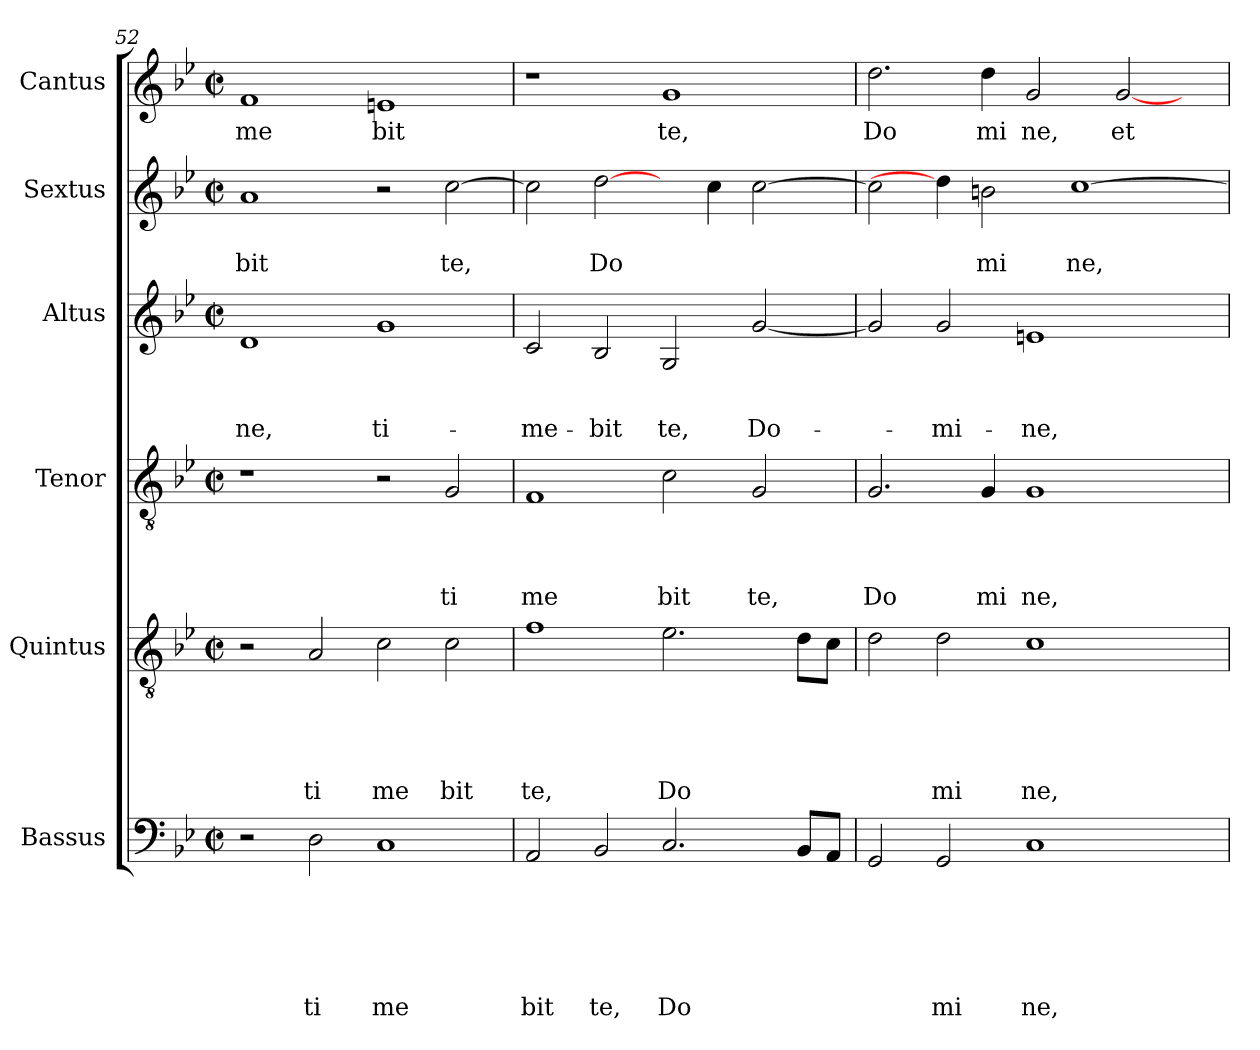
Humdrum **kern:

**kern	**text	**text	**text	**text	**text	**text	**kern	**text	**text	**text	**text	**text	**kern	**text	**text	**text	**text	**kern	**text	**text	**text	**kern	**text	**text	**kern	**text
*part6	*part6	*part6	*part6	*part6	*part6	*part6	*part5	*part5	*part5	*part5	*part5	*part5	*part4	*part4	*part4	*part4	*part4	*part3	*part3	*part3	*part3	*part2	*part2	*part2	*part1	*part1
*staff6	*staff6	*staff6	*staff6	*staff6	*staff6	*staff6	*staff5	*staff5	*staff5	*staff5	*staff5	*staff5	*staff4	*staff4	*staff4	*staff4	*staff4	*staff3	*staff3	*staff3	*staff3	*staff2	*staff2	*staff2	*staff1	*staff1
*I"Bassus	*	*	*	*	*	*	*I"Quintus	*	*	*	*	*	*I"Tenor	*	*	*	*	*I"Altus	*	*	*	*I"Sextus	*	*	*I"Cantus	*
*clefF4	*	*	*	*	*	*	*clefGv2	*	*	*	*	*	*clefGv2	*	*	*	*	*clefG2	*	*	*	*clefG2	*	*	*clefG2	*
*k[b-e-]	*	*	*	*	*	*	*k[b-e-]	*	*	*	*	*	*k[b-e-]	*	*	*	*	*k[b-e-]	*	*	*	*k[b-e-]	*	*	*k[b-e-]	*
*B-:	*	*	*	*	*	*	*B-:	*	*	*	*	*	*B-:	*	*	*	*	*B-:	*	*	*	*B-:	*	*	*B-:	*
*M2/2	*	*	*	*	*	*	*M2/2	*	*	*	*	*	*M2/2	*	*	*	*	*M2/2	*	*	*	*M2/2	*	*	*M2/2	*
*met(c|)	*	*	*	*	*	*	*met(c|)	*	*	*	*	*	*met(c|)	*	*	*	*	*met(c|)	*	*	*	*met(c|)	*	*	*met(c|)	*
=52	=52	=52	=52	=52	=52	=52	=52	=52	=52	=52	=52	=52	=52	=52	=52	=52	=52	=52	=52	=52	=52	=52	=52	=52	=52	=52
!	!	!	!	!	!	!	!	!	!	!	!	!	!	!	!	!	!	!	!	!	!LO:LY:b	!	!	!LO:LY:b	!	!LO:LY:b
2r	.	.	.	.	.	.	2r	.	.	.	.	.	1r	.	.	.	.	1d	.	.	-ne,	1a	.	bit	1f	me
!	!	!	!	!	!	!LO:LY:b	!	!	!	!	!	!LO:LY:b	!	!	!	!	!	!	!	!	!	!	!	!	!	!
2D\	.	.	.	.	.	ti	2A/	.	.	.	.	ti	.	.	.	.	.	.	.	.	.	.	.	.	.	.
!	!	!	!	!	!	!LO:LY:b	!	!	!	!	!	!LO:LY:b	!	!	!	!	!	!	!	!	!LO:LY:b	!	!	!	!	!LO:LY:b
1C	.	.	.	.	.	me	2c\	.	.	.	.	me	2r	.	.	.	.	1g	.	.	ti-	2r	.	.	1en	bit
!	!	!	!	!	!	!	!	!	!	!	!	!LO:LY:b	!	!	!	!	!LO:LY:b	!	!	!	!	!	!	!LO:LY:b	!	!
.	.	.	.	.	.	.	2c\	.	.	.	.	bit	2G/	.	.	.	ti	.	.	.	.	[>2cc\	.	te,	.	.
=53	=53	=53	=53	=53	=53	=53	=53	=53	=53	=53	=53	=53	=53	=53	=53	=53	=53	=53	=53	=53	=53	=53	=53	=53	=53	=53
!	!	!	!	!	!	!LO:LY:b	!	!	!	!	!	!LO:LY:b	!	!	!	!	!LO:LY:b	!	!	!	!LO:LY:b	!	!	!	!	!
2AA/	.	.	.	.	.	bit	1f	.	.	.	.	te,	1F	.	.	.	me	2c/	.	.	-me-	2cc\]	.	.	1r	.
!	!	!	!	!	!	!LO:LY:b	!	!	!	!	!	!	!	!	!	!	!	!	!	!	!LO:LY:b	!	!	!LO:LY:b	!	!
2BB-/	.	.	.	.	.	te,	.	.	.	.	.	.	.	.	.	.	.	2B-/	.	.	-bit	[2dd\	.	Do	.	.
!	!	!	!	!	!	!LO:LY:b	!	!	!	!	!	!LO:LY:b	!	!	!	!	!LO:LY:b	!	!	!	!LO:LY:b	!	!	!	!	!LO:LY:b
2.C/	.	.	.	.	.	Do	2.e-\	.	.	.	.	Do	2c\	.	.	.	bit	2G/	.	.	te,	4ryy	.	.	1g	te,
.	.	.	.	.	.	.	.	.	.	.	.	.	.	.	.	.	.	.	.	.	.	4cc\	.	.	.	.
!	!	!	!	!	!	!	!	!	!	!	!	!	!	!	!	!	!LO:LY:b	!	!	!	!LO:LY:b	!	!	!	!	!
.	.	.	.	.	.	.	.	.	.	.	.	.	2G/	.	.	.	te,	[<2g/	.	.	Do-	[>2cc\	.	.	.	.
8BB-/L	.	.	.	.	.	.	8d\L	.	.	.	.	.	.	.	.	.	.	.	.	.	.	.	.	.	.	.
8AA/J	.	.	.	.	.	.	8c\J	.	.	.	.	.	.	.	.	.	.	.	.	.	.	.	.	.	.	.
=54	=54	=54	=54	=54	=54	=54	=54	=54	=54	=54	=54	=54	=54	=54	=54	=54	=54	=54	=54	=54	=54	=54	=54	=54	=54	=54
!	!	!	!	!	!	!	!	!	!	!	!	!	!	!	!	!	!LO:LY:b	!	!	!	!	!	!	!	!	!LO:LY:b
2GG/	.	.	.	.	.	.	2d\	.	.	.	.	.	2.G/	.	.	.	Do	2g/]	.	.	.	2cc\]	.	.	2.dd\	Do
!	!	!	!	!	!	!LO:LY:b	!	!	!	!	!	!LO:LY:b	!	!	!	!	!	!	!	!	!LO:LY:b	!	!	!	!	!
2GG/	.	.	.	.	.	mi	2d\	.	.	.	.	mi	.	.	.	.	.	2g/	.	.	-mi-	4dd\]	.	.	.	.
!	!	!	!	!	!	!	!	!	!	!	!	!	!	!	!	!	!LO:LY:b	!	!	!	!	!	!	!LO:LY:b	!	!LO:LY:b
.	.	.	.	.	.	.	.	.	.	.	.	.	4G/	.	.	.	mi	.	.	.	.	2bn\	.	mi	4dd\	mi
!	!	!	!	!	!	!LO:LY:b	!	!	!	!	!	!LO:LY:b	!	!	!	!	!LO:LY:b	!	!	!	!LO:LY:b	!	!	!	!	!LO:LY:b
1C	.	.	.	.	.	ne,	1c	.	.	.	.	ne,	1G	.	.	.	ne,	1en	.	.	-ne,	.	.	.	2g/	ne,
!	!	!	!	!	!	!	!	!	!	!	!	!	!	!	!	!	!	!	!	!	!	!	!	!LO:LY:b	!	!
.	.	.	.	.	.	.	.	.	.	.	.	.	.	.	.	.	.	.	.	.	.	[<1cc	.	ne,	.	.
!	!	!	!	!	!	!	!	!	!	!	!	!	!	!	!	!	!	!	!	!	!	!	!	!	!	!LO:LY:b
.	.	.	.	.	.	.	.	.	.	.	.	.	.	.	.	.	.	.	.	.	.	.	.	.	[<2g/	et
4ryy	.	.	.	.	.	.	4ryy	.	.	.	.	.	4ryy	.	.	.	.	4ryy	.	.	.	.	.	.	4ryy	.
=	=	=	=	=	=	=	=	=	=	=	=	=	=	=	=	=	=	=	=	=	=	=	=	=	=	=
*-	*-	*-	*-	*-	*-	*-	*-	*-	*-	*-	*-	*-	*-	*-	*-	*-	*-	*-	*-	*-	*-	*-	*-	*-	*-	*-
